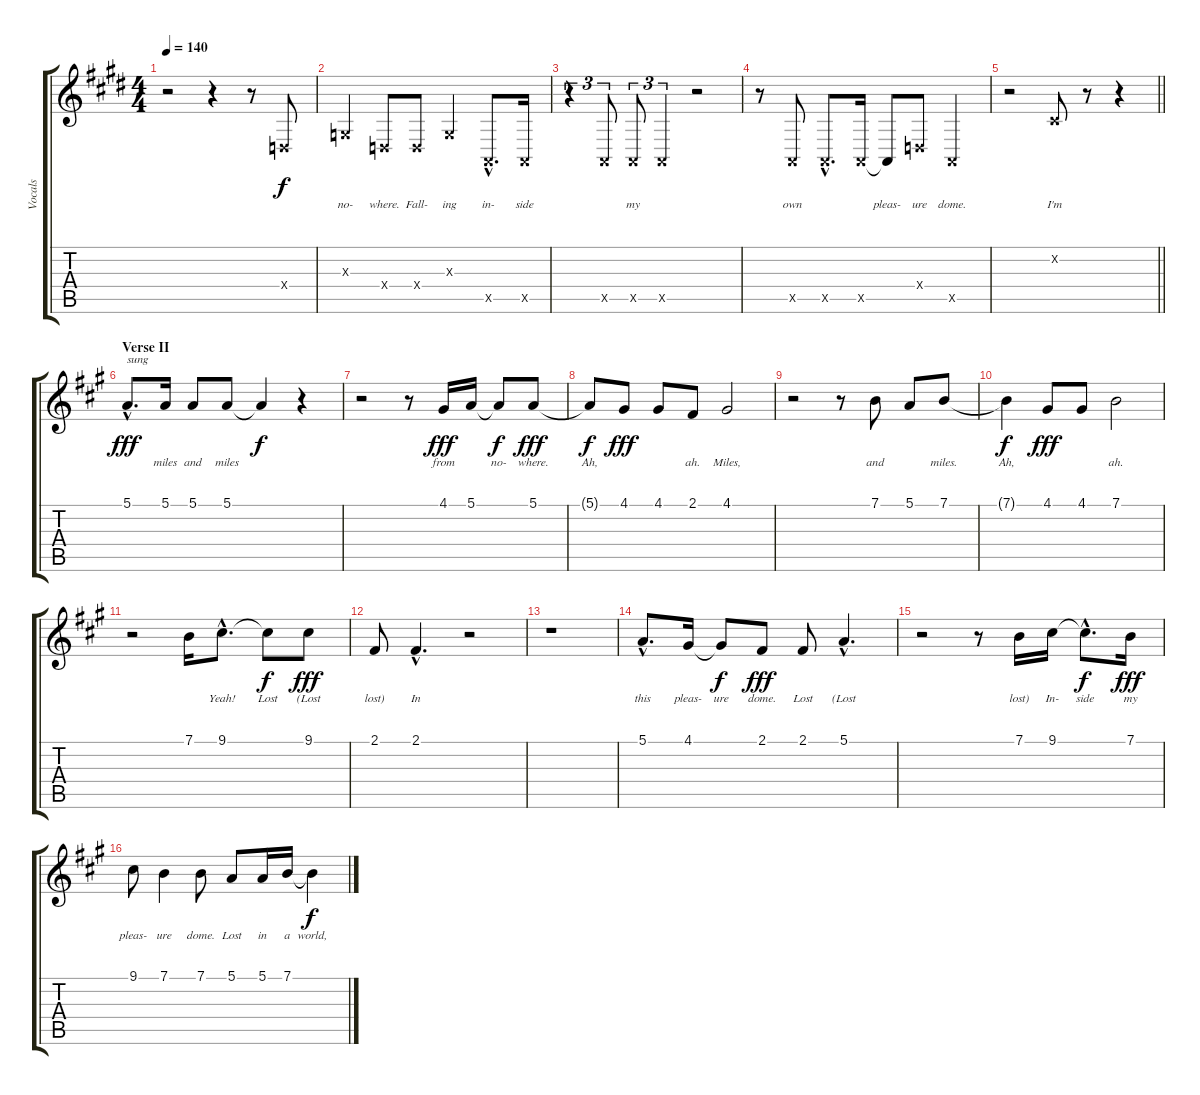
\track ("Vocals" "Vocals") {instrument lead6voice}
\staff {score tabs}
\tuning (E4 B3 G3 D3 A2 E2) {hide}
\ts (4 4)
\tempo 140
\clef g2
\ks e
r.2{dy f} r.4 r.8 0.4{x}.8{lyrics (0 "") lyrics (1 "") lyrics (2 "") lyrics (3 "") lyrics (4 "")} |
0.3{x}.4{lyrics (0 "no-") lyrics (1 "") lyrics (2 "") lyrics (3 "") lyrics (4 "")} 0.4{x}.8{lyrics (0 "where.") lyrics (1 "") lyrics (2 "") lyrics (3 "") lyrics (4 "")} 0.4{x}.8{lyrics (0 "Fall-") lyrics (1 "") lyrics (2 "") lyrics (3 "") lyrics (4 "")} 0.3{x}.4{lyrics (0 "ing") lyrics (1 "") lyrics (2 "") lyrics (3 "") lyrics (4 "")} 0.5{hac x}.8{d lyrics (0 "in-") lyrics (1 "") lyrics (2 "") lyrics (3 "") lyrics (4 "")} 0.5{x}.16{lyrics (0 "side") lyrics (1 "") lyrics (2 "") lyrics (3 "") lyrics (4 "")} |
r.4{tu (3 2)} 0.5{x}.8{tu (3 2) lyrics (0 "") lyrics (1 "") lyrics (2 "") lyrics (3 "") lyrics (4 "")} 0.5{x}.8{tu (3 2) lyrics (0 "my") lyrics (1 "") lyrics (2 "") lyrics (3 "") lyrics (4 "")} 0.5{x}.4{tu (3 2) lyrics (0 "") lyrics (1 "") lyrics (2 "") lyrics (3 "") lyrics (4 "")} r.2 |
r.8 0.5{x}.8{lyrics (0 "own") lyrics (1 "") lyrics (2 "") lyrics (3 "") lyrics (4 "")} 0.5{hac x}.8{d lyrics (0 "") lyrics (1 "") lyrics (2 "") lyrics (3 "") lyrics (4 "")} 0.5{x}.16{lyrics (0 "") lyrics (1 "") lyrics (2 "") lyrics (3 "") lyrics (4 "")} 0.5{t}.8{lyrics (0 "pleas-") lyrics (1 "") lyrics (2 "") lyrics (3 "") lyrics (4 "")} 0.4{x}.8{lyrics (0 "ure") lyrics (1 "") lyrics (2 "") lyrics (3 "") lyrics (4 "")} 0.5{x}.4{lyrics (0 "dome.") lyrics (1 "") lyrics (2 "") lyrics (3 "") lyrics (4 "")} |
\barLineRight lightlight
r.2 2.2{x}.8{lyrics (0 "I'm") lyrics (1 "") lyrics (2 "") lyrics (3 "") lyrics (4 "")} r.8 r.4 |
\section ("" "Verse II")
\ks a
5.1{hac}.8{d txt "sung" lyrics (0 "") lyrics (1 "") lyrics (2 "") lyrics (3 "") lyrics (4 "") dy fff} 5.1.16{lyrics (0 "miles") lyrics (1 "") lyrics (2 "") lyrics (3 "") lyrics (4 "")} 5.1.8{lyrics (0 "and") lyrics (1 "") lyrics (2 "") lyrics (3 "") lyrics (4 "")} 5.1.8{lyrics (0 "miles") lyrics (1 "") lyrics (2 "") lyrics (3 "") lyrics (4 "")} 5.1{t}.4{lyrics (0 "") lyrics (1 "") lyrics (2 "") lyrics (3 "") lyrics (4 "") dy f} r.4 |
r.2 r.8 4.1.16{lyrics (0 "from") lyrics (1 "") lyrics (2 "") lyrics (3 "") lyrics (4 "") dy fff} 5.1.16{lyrics (0 "") lyrics (1 "") lyrics (2 "") lyrics (3 "") lyrics (4 "")} 5.1{t}.8{lyrics (0 "no-") lyrics (1 "") lyrics (2 "") lyrics (3 "") lyrics (4 "") dy f} 5.1.8{lyrics (0 "where.") lyrics (1 "") lyrics (2 "") lyrics (3 "") lyrics (4 "") dy fff} |
5.1{t}.8{lyrics (0 "Ah,") lyrics (1 "") lyrics (2 "") lyrics (3 "") lyrics (4 "") dy f} 4.1.8{lyrics (0 "") lyrics (1 "") lyrics (2 "") lyrics (3 "") lyrics (4 "") dy fff} 4.1.8{lyrics (0 "") lyrics (1 "") lyrics (2 "") lyrics (3 "") lyrics (4 "")} 2.1.8{lyrics (0 "ah.") lyrics (1 "") lyrics (2 "") lyrics (3 "") lyrics (4 "")} 4.1.2{lyrics (0 "Miles,") lyrics (1 "") lyrics (2 "") lyrics (3 "") lyrics (4 "")} |
r.2 r.8 7.1.8{lyrics (0 "and") lyrics (1 "") lyrics (2 "") lyrics (3 "") lyrics (4 "")} 5.1.8{lyrics (0 "") lyrics (1 "") lyrics (2 "") lyrics (3 "") lyrics (4 "")} 7.1.8{lyrics (0 "miles.") lyrics (1 "") lyrics (2 "") lyrics (3 "") lyrics (4 "")} |
7.1{t}.4{lyrics (0 "Ah,") lyrics (1 "") lyrics (2 "") lyrics (3 "") lyrics (4 "") dy f} 4.1.8{lyrics (0 "") lyrics (1 "") lyrics (2 "") lyrics (3 "") lyrics (4 "") dy fff} 4.1.8{lyrics (0 "") lyrics (1 "") lyrics (2 "") lyrics (3 "") lyrics (4 "")} 7.1.2{lyrics (0 "ah.") lyrics (1 "") lyrics (2 "") lyrics (3 "") lyrics (4 "")} |
r.2 7.1.16{lyrics (0 "") lyrics (1 "") lyrics (2 "") lyrics (3 "") lyrics (4 "")} 9.1{hac}.8{d lyrics (0 "Yeah!") lyrics (1 "") lyrics (2 "") lyrics (3 "") lyrics (4 "")} 9.1{t}.8{lyrics (0 "Lost") lyrics (1 "") lyrics (2 "") lyrics (3 "") lyrics (4 "") dy f} 9.1.8{lyrics (0 "(Lost") lyrics (1 "") lyrics (2 "") lyrics (3 "") lyrics (4 "") dy fff} |
2.1.8{lyrics (0 "lost)") lyrics (1 "") lyrics (2 "") lyrics (3 "") lyrics (4 "")} 2.1{hac}.4{d lyrics (0 "In") lyrics (1 "") lyrics (2 "") lyrics (3 "") lyrics (4 "")} r.2 |
r.1 |
5.1{hac}.8{d lyrics (0 "this") lyrics (1 "") lyrics (2 "") lyrics (3 "") lyrics (4 "")} 4.1.16{lyrics (0 "pleas-") lyrics (1 "") lyrics (2 "") lyrics (3 "") lyrics (4 "")} 4.1{t}.8{lyrics (0 "ure") lyrics (1 "") lyrics (2 "") lyrics (3 "") lyrics (4 "") dy f} 2.1.8{lyrics (0 "dome.") lyrics (1 "") lyrics (2 "") lyrics (3 "") lyrics (4 "") dy fff} 2.1.8{lyrics (0 "Lost") lyrics (1 "") lyrics (2 "") lyrics (3 "") lyrics (4 "")} 5.1{hac}.4{d lyrics (0 "(Lost") lyrics (1 "") lyrics (2 "") lyrics (3 "") lyrics (4 "")} |
r.2 r.8 7.1.16{lyrics (0 "lost)") lyrics (1 "") lyrics (2 "") lyrics (3 "") lyrics (4 "")} 9.1.16{lyrics (0 "In-") lyrics (1 "") lyrics (2 "") lyrics (3 "") lyrics (4 "")} 9.1{hac t}.8{d lyrics (0 "side") lyrics (1 "") lyrics (2 "") lyrics (3 "") lyrics (4 "") dy f} 7.1.16{lyrics (0 "my") lyrics (1 "") lyrics (2 "") lyrics (3 "") lyrics (4 "") dy fff} |
9.1.8{lyrics (0 "pleas-") lyrics (1 "") lyrics (2 "") lyrics (3 "") lyrics (4 "")} 7.1.4{lyrics (0 "ure") lyrics (1 "") lyrics (2 "") lyrics (3 "") lyrics (4 "")} 7.1.8{lyrics (0 "dome.") lyrics (1 "") lyrics (2 "") lyrics (3 "") lyrics (4 "")} 5.1.8{lyrics (0 "Lost") lyrics (1 "") lyrics (2 "") lyrics (3 "") lyrics (4 "")} 5.1.16{lyrics (0 "in") lyrics (1 "") lyrics (2 "") lyrics (3 "") lyrics (4 "")} 7.1.16{lyrics (0 "a") lyrics (1 "") lyrics (2 "") lyrics (3 "") lyrics (4 "")} 7.1{t}.4{lyrics (0 "world,") lyrics (1 "") lyrics (2 "") lyrics (3 "") lyrics (4 "") dy f}
